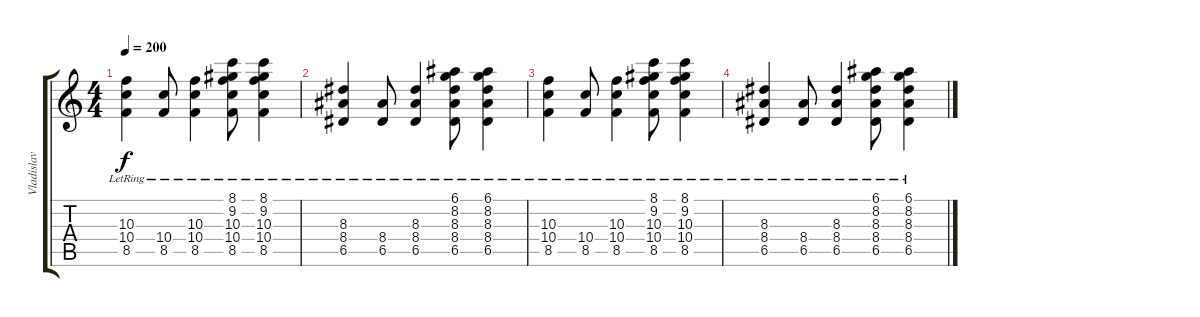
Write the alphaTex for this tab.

\track ("Vladislav Parshin" "Vladislav ") {instrument electricguitarclean}
\staff {score tabs}
\tuning (E4 B3 G3 D3 A2 E2) {hide}
\ts (4 4)
\tempo 200
\clef g2
\ks c
(10.3{lr} 10.4{lr} 8.5{lr}).4{dy f volume 0} (10.4{lr} 8.5{lr}).8 (10.3{lr} 10.4{lr} 8.5{lr}).4 (8.1{lr} 9.2{lr} 10.3{lr} 10.4{lr} 8.5{lr}).8 (8.1{lr} 9.2{lr} 10.3{lr} 10.4{lr} 8.5{lr}).4 |
(8.3{lr} 8.4{lr} 6.5{lr}).4 (8.4{lr} 6.5{lr}).8 (8.3{lr} 8.4{lr} 6.5{lr}).4 (6.1{lr} 8.2{lr} 8.3{lr} 8.4{lr} 6.5{lr}).8 (6.1{lr} 8.2{lr} 8.3{lr} 8.4{lr} 6.5{lr}).4 |
(10.3{lr} 10.4{lr} 8.5{lr}).4 (10.4{lr} 8.5{lr}).8 (10.3{lr} 10.4{lr} 8.5{lr}).4 (8.1{lr} 9.2{lr} 10.3{lr} 10.4{lr} 8.5{lr}).8 (8.1{lr} 9.2{lr} 10.3{lr} 10.4{lr} 8.5{lr}).4 |
(8.3{lr} 8.4{lr} 6.5{lr}).4 (8.4{lr} 6.5{lr}).8 (8.3{lr} 8.4{lr} 6.5{lr}).4 (6.1{lr} 8.2{lr} 8.3{lr} 8.4{lr} 6.5{lr}).8 (6.1{lr} 8.2{lr} 8.3{lr} 8.4{lr} 6.5{lr}).4
